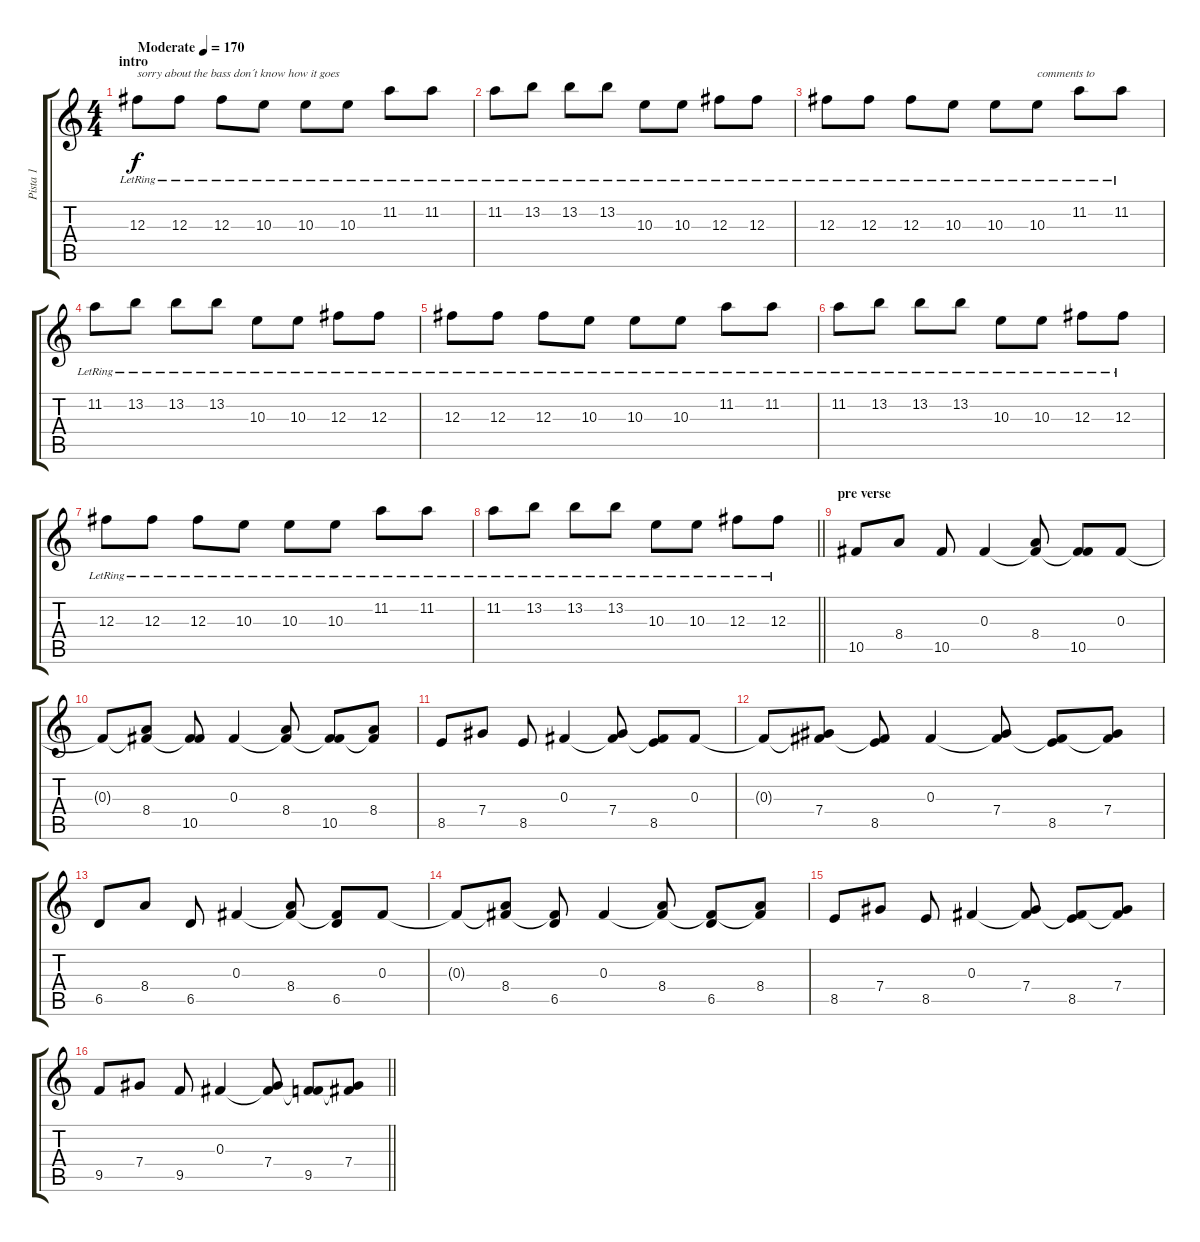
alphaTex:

\track ("Pista 1" "Pista 1") {instrument distortionguitar}
\staff {score tabs}
\tuning (Eb4 Bb3 Gb3 Db3 Ab2 Eb2) {hide}
\ts (4 4)
\section ("" "intro")
\tempo (170 "Moderate")
\clef g2
\ks c
12.3{lr}.8{txt "sorry about the bass don´t know how it goes" dy f instrument distortionguitar} 12.3{lr}.8 12.3{lr}.8 10.3{lr}.8 10.3{lr}.8 10.3{lr}.8 11.2{lr}.8 11.2{lr}.8 |
11.2{lr}.8 13.2{lr}.8 13.2{lr}.8 13.2{lr}.8 10.3{lr}.8 10.3{lr}.8 12.3{lr}.8 12.3{lr}.8 |
12.3{lr}.8 12.3{lr}.8 12.3{lr}.8 10.3{lr}.8 10.3{lr}.8 10.3{lr}.8{txt "comments to"} 11.2{lr}.8 11.2{lr}.8 |
11.2{lr}.8 13.2{lr}.8 13.2{lr}.8 13.2{lr}.8 10.3{lr}.8 10.3{lr}.8 12.3{lr}.8 12.3{lr}.8 |
12.3{lr}.8 12.3{lr}.8 12.3{lr}.8 10.3{lr}.8 10.3{lr}.8 10.3{lr}.8 11.2{lr}.8 11.2{lr}.8 |
11.2{lr}.8 13.2{lr}.8 13.2{lr}.8 13.2{lr}.8 10.3{lr}.8 10.3{lr}.8 12.3{lr}.8 12.3{lr}.8 |
12.3{lr}.8 12.3{lr}.8 12.3{lr}.8 10.3{lr}.8 10.3{lr}.8 10.3{lr}.8 11.2{lr}.8 11.2{lr}.8 |
\barLineRight lightlight
11.2{lr}.8 13.2{lr}.8 13.2{lr}.8 13.2{lr}.8 10.3{lr}.8 10.3{lr}.8 12.3{lr}.8 12.3{lr}.8 |
\section ("" "pre verse")
10.5.8{instrument electricguitarclean} 8.4.8 10.5.8 0.3.4 (0.3{t} 8.4).8 (0.3{t} 10.5).8 0.3.8 |
0.3{t}.8 (0.3{t} 8.4).8 (0.3{t} 10.5).8 0.3.4 (0.3{t} 8.4).8 (0.3{t} 10.5).8 (0.3{t} 8.4).8 |
8.5.8{instrument electricguitarclean} 7.4.8 8.5.8 0.3.4 (0.3{t} 7.4).8 (0.3{t} 8.5).8 0.3.8 |
0.3{t}.8 (0.3{t} 7.4).8 (0.3{t} 8.5).8 0.3.4 (0.3{t} 7.4).8 (0.3{t} 8.5).8 (0.3{t} 7.4).8 |
6.5.8{instrument electricguitarclean} 8.4.8 6.5.8 0.3.4 (0.3{t} 8.4).8 (0.3{t} 6.5).8 0.3.8 |
0.3{t}.8 (0.3{t} 8.4).8 (0.3{t} 6.5).8 0.3.4 (0.3{t} 8.4).8 (0.3{t} 6.5).8 (0.3{t} 8.4).8 |
8.5.8{instrument electricguitarclean} 7.4.8 8.5.8 0.3.4 (0.3{t} 7.4).8 (0.3{t} 8.5).8 (0.3{t} 7.4).8 |
\barLineRight lightlight
9.5.8 7.4.8 9.5.8 0.3.4 (0.3{t} 7.4).8 (0.3{t} 9.5).8 (0.3{t} 7.4).8
